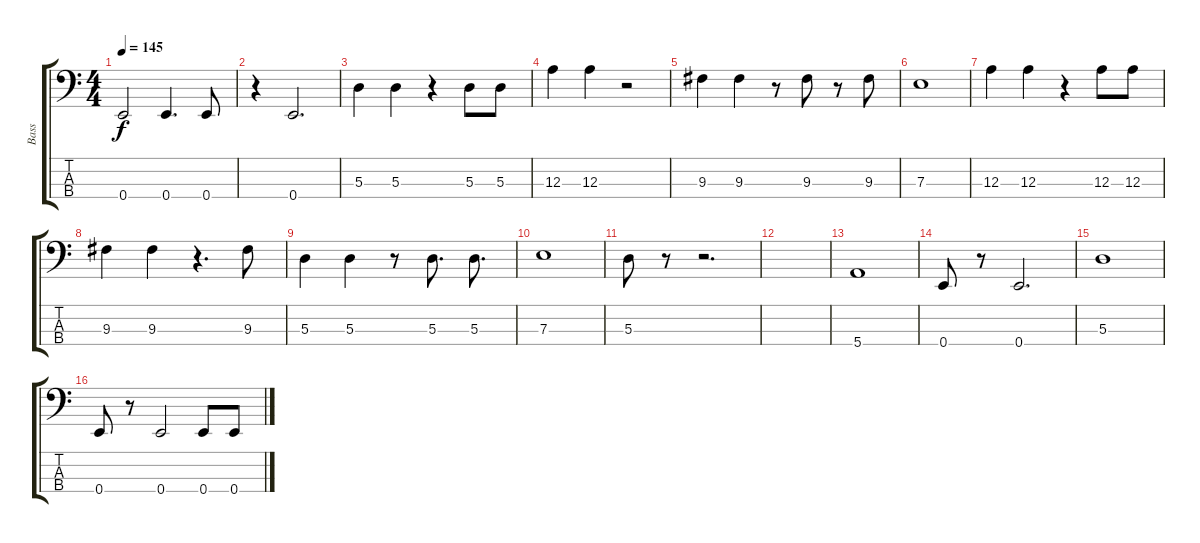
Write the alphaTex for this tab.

\track ("Bass" "Bass") {instrument electricbassfinger}
\staff {score tabs}
\tuning (G2 D2 A1 E1) {hide}
\ts (4 4)
\tempo 145
\clef f4
\ks c
0.4.2{dy f} 0.4.4{d} 0.4.8 |
r.4 0.4.2{d} |
5.3.4 5.3.4 r.4 5.3.8 5.3.8 |
12.3.4 12.3.4 r.2 |
9.3.4 9.3.4 r.8 9.3.8 r.8 9.3.8 |
7.3.1 |
12.3.4 12.3.4 r.4 12.3.8 12.3.8 |
9.3.4 9.3.4 r.4{d} 9.3.8 |
5.3.4 5.3.4 r.8 5.3.8{d} 5.3.8{d} |
7.3.1 |
5.3.8 r.8 r.2{d} |
|
5.4.1 |
0.4.8 r.8 0.4.2{d} |
5.3.1 |
0.4.8 r.8 0.4.2 0.4.8 0.4.8
